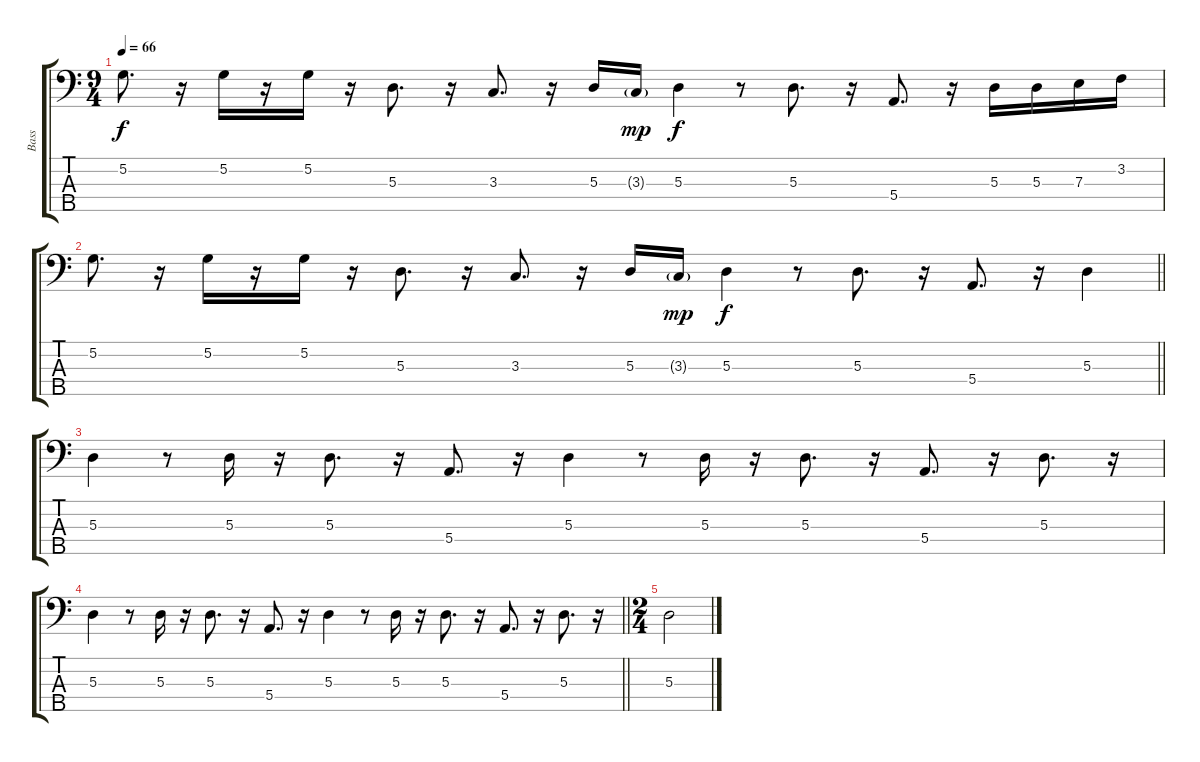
\track ("Bass" "Bass") {instrument electricbassfinger}
\staff {score tabs}
\tuning (G2 D2 A1 E1 B0) {hide}
\ts (9 4)
\tempo 66
\clef f4
\ks c
5.2.8{d dy f} r.16 5.2.16 r.16 5.2.16 r.16 5.3.8{d} r.16 3.3.8{d} r.16 5.3.16 3.3{g}.16{dy mp} 5.3.4{dy f} r.8 5.3.8{d} r.16 5.4.8{d} r.16 5.3.16 5.3.16 7.3.16 3.2.16 |
\barLineRight lightlight
5.2.8{d} r.16 5.2.16 r.16 5.2.16 r.16 5.3.8{d} r.16 3.3.8{d} r.16 5.3.16 3.3{g}.16{dy mp} 5.3.4{dy f} r.8 5.3.8{d} r.16 5.4.8{d} r.16 5.3.4 |
\section ("" "")
5.3.4 r.8 5.3.16 r.16 5.3.8{d} r.16 5.4.8{d} r.16 5.3.4 r.8 5.3.16 r.16 5.3.8{d} r.16 5.4.8{d} r.16 5.3.8{d} r.16 |
\barLineRight lightlight
5.3.4 r.8 5.3.16 r.16 5.3.8{d} r.16 5.4.8{d} r.16 5.3.4 r.8 5.3.16 r.16 5.3.8{d} r.16 5.4.8{d} r.16 5.3.8{d} r.16 |
\ts (2 4)
5.3.2
